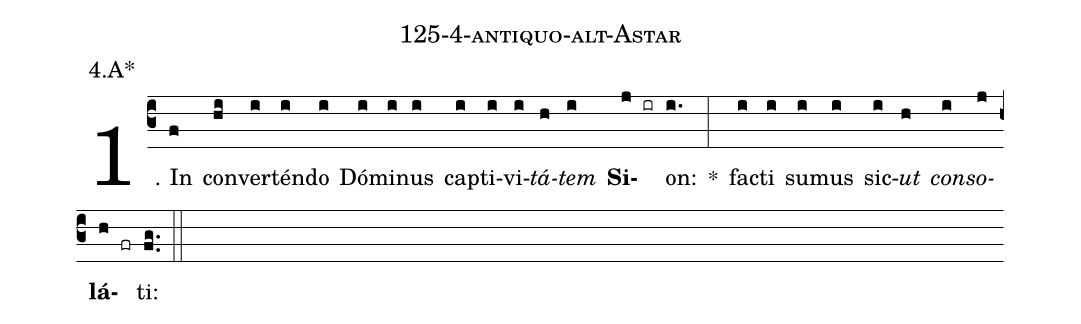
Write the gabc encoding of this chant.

name: 125-4-antiquo-alt-Astar;
annotation: 4.A*;
%%
(c3)1. In(f) con(hi)ver(i)tén(i)do(i) Dó(i)mi(i)nus(i) cap(i)ti(i)vi(i)<i>tá</i>(h)<i>tem</i>(i) <b>Si</b>(j ir)on:(i.) *(:) fac(i)ti(i) su(i)mus(i) sic(i)<i>ut</i>(h) <i>con</i>(i)<i>so</i>(j)<b>lá</b>(h fr)ti:(fg..) (::)
